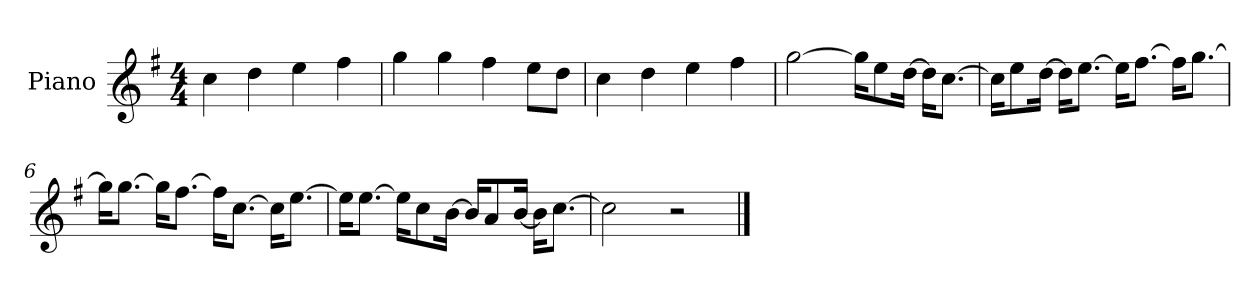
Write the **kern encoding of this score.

**kern
*part1
*staff1
*I"Piano
*I'P-no
*clefG2
*k[f#]
*M4/4
*MM90
=1
4cc\
4dd\
4ee\
4ff#\
=2
4gg\
4gg\
4ff#\
8ee\L
8dd\J
=3
4cc\
4dd\
4ee\
4ff#\
=4
[2gg\
16gg\KL]
8ee\
[16dd\Jk
16dd\KL]
[8.cc\J
=5
16cc\KL]
8ee\
[16dd\Jk
16dd\KL]
[8.ee\J
16ee\KL]
[8.ff#\J
16ff#\KL]
[8.gg\J
!!LO:LB:g=z
=6
16gg\KL]
[8.gg\J
16gg\KL]
[8.ff#\J
16ff#\KL]
[8.cc\J
16cc\KL]
[8.ee\J
=7
16ee\KL]
[8.ee\J
16ee\KL]
8cc\
[16b\Jk
16b/KL]
8a/
[16b/Jk
16b\KL]
[8.cc\J
=8
2cc\]
2r
==
*-
